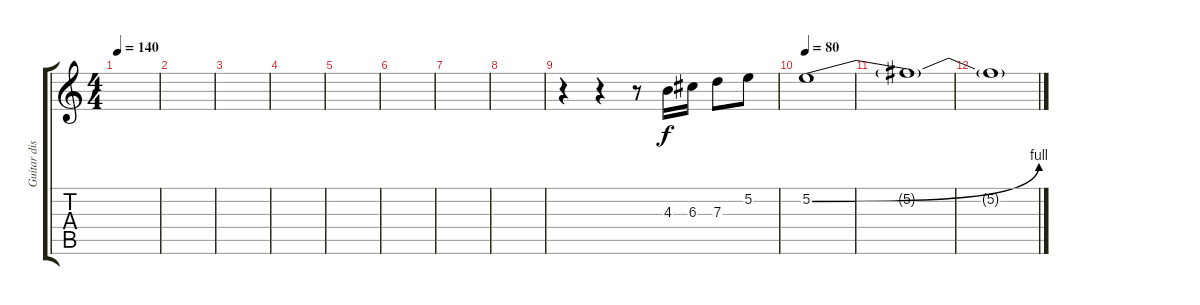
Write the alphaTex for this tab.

\track ("Guitar disto" "Guitar dis") {instrument distortionguitar}
\staff {score tabs}
\tuning (E4 B3 G3 D3 A2 E2) {hide}
\ts (4 4)
\tempo 140
\clef g2
\ks c
|
|
|
|
|
|
|
|
r.4 r.4 r.8 4.3.16 6.3.16 7.3.8 5.2.8 |
\tempo 80
5.2{be (bend 0 0 60 4)}.1 |
5.2{t}.1 |
5.2{t}.1
